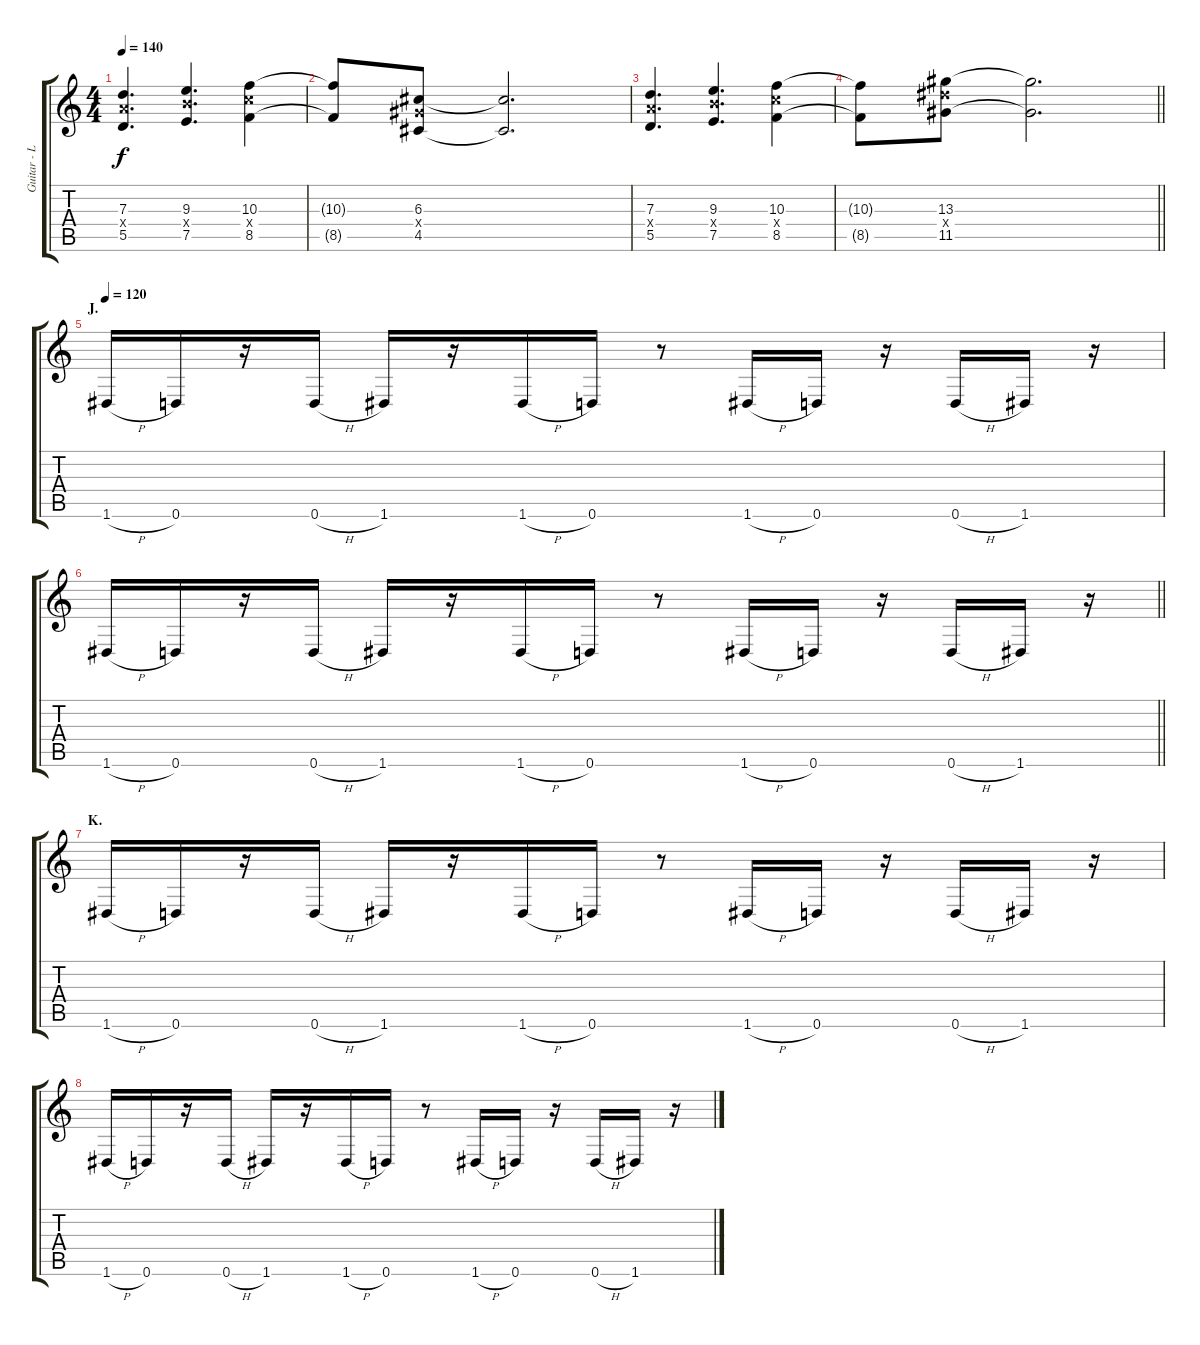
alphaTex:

\track ("Guitar - Left" "Guitar - L") {instrument distortionguitar}
\staff {score tabs}
\tuning (E4 B3 G3 D3 A2 D2) {hide}
\ts (4 4)
\tempo 140
\clef g2
\ks c
(7.3 7.4{x} 5.5).4{d dy f} (9.3 9.4{x} 7.5).4{d} (10.3 10.4{x} 8.5).4 |
(10.3{t} 8.5{t}).8 (6.3 6.4{x} 4.5).8 (6.3{t} 4.5{t}).2{d} |
(7.3 7.4{x} 5.5).4{d} (9.3 9.4{x} 7.5).4{d} (10.3 10.4{x} 8.5).4 |
\barLineRight lightlight
(10.3{t} 8.5{t}).8 (13.3 13.4{x} 11.5).8 (13.3{t} 11.5{t}).2{d} |
\section ("" "J.")
\tempo 120
1.6{h}.16 0.6.16 r.16 0.6{h}.16 1.6.16 r.16 1.6{h}.16 0.6.16 r.8 1.6{h}.16 0.6.16 r.16 0.6{h}.16 1.6.16 r.16 |
\barLineRight lightlight
1.6{h}.16 0.6.16 r.16 0.6{h}.16 1.6.16 r.16 1.6{h}.16 0.6.16 r.8 1.6{h}.16 0.6.16 r.16 0.6{h}.16 1.6.16 r.16 |
\section ("" "K.")
1.6{h}.16 0.6.16 r.16 0.6{h}.16 1.6.16 r.16 1.6{h}.16 0.6.16 r.8 1.6{h}.16 0.6.16 r.16 0.6{h}.16 1.6.16 r.16 |
1.6{h}.16 0.6.16 r.16 0.6{h}.16 1.6.16 r.16 1.6{h}.16 0.6.16 r.8 1.6{h}.16 0.6.16 r.16 0.6{h}.16 1.6.16 r.16
